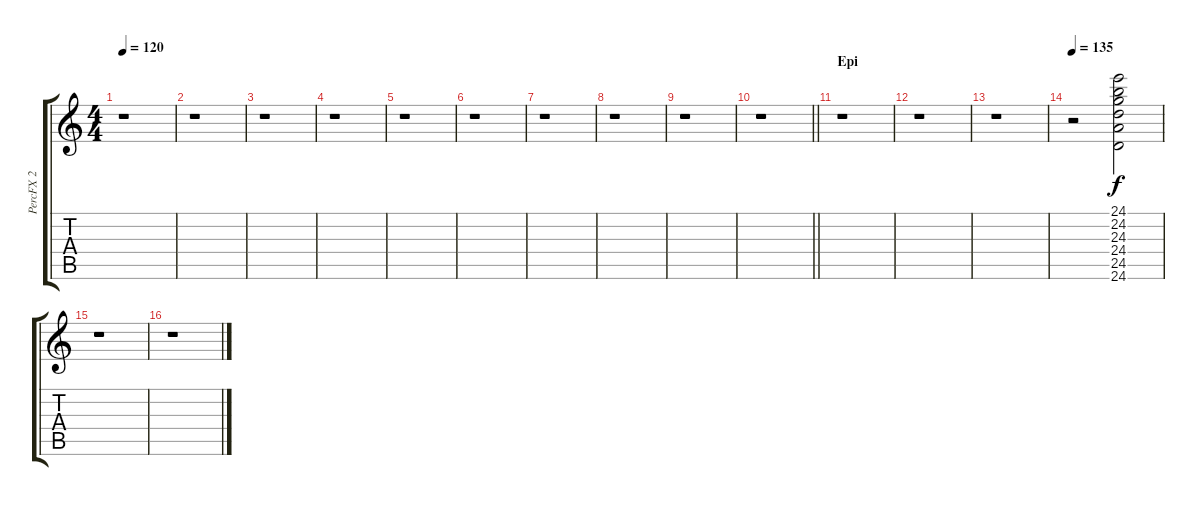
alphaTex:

\track ("PercFX 2" "PercFX 2") {instrument reversecymbal}
\staff {score tabs}
\tuning (E4 B3 G3 D3 A2 D2) {hide}
\ts (4 4)
\tempo 120
\clef g2
\ks c
r.1{dy f} |
r.1 |
r.1 |
r.1 |
r.1 |
r.1 |
r.1 |
r.1 |
r.1 |
\barLineRight lightlight
r.1 |
\section ("" "Epi")
r.1 |
r.1 |
r.1 |
\tempo 135
r.2 (24.1 24.2 24.3 24.4 24.5 24.6).2 |
r.1 |
r.1
